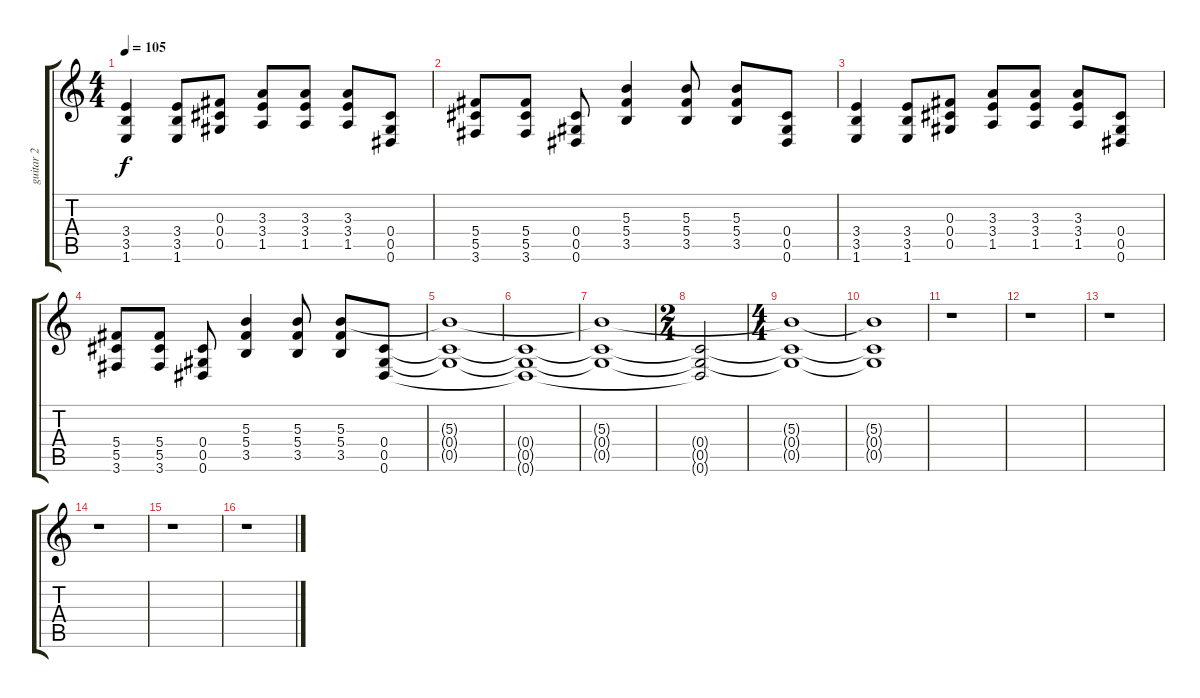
\track ("guitar 2" "guitar 2") {instrument overdrivenguitar}
\staff {score tabs}
\tuning (Eb4 Bb3 Gb3 Db3 Ab2 Eb2) {hide}
\ts (4 4)
\tempo 105
\clef g2
\ks c
(3.4 3.5 1.6).4{dy f} (3.4 3.5 1.6).8 (0.3 0.4 0.5).8 (3.3 3.4 1.5).8 (3.3 3.4 1.5).8 (3.3 3.4 1.5).8 (0.4 0.5 0.6).8 |
(5.4 5.5 3.6).8 (5.4 5.5 3.6).8 (0.4 0.5 0.6).8 (5.3 5.4 3.5).4 (5.3 5.4 3.5).8 (5.3 5.4 3.5).8 (0.4 0.5 0.6).8 |
(3.4 3.5 1.6).4 (3.4 3.5 1.6).8 (0.3 0.4 0.5).8 (3.3 3.4 1.5).8 (3.3 3.4 1.5).8 (3.3 3.4 1.5).8 (0.4 0.5 0.6).8 |
(5.4 5.5 3.6).8 (5.4 5.5 3.6).8 (0.4 0.5 0.6).8 (5.3 5.4 3.5).4 (5.3 5.4 3.5).8 (5.3 5.4 3.5).8 (0.4 0.5 0.6).8 |
(5.3{t} 0.4{t} 0.5{t}).1 |
(0.4{t} 0.5{t} 0.6{t}).1 |
(5.3{t} 0.4{t} 0.5{t}).1 |
\ts (2 4)
(0.4{t} 0.5{t} 0.6{t}).2 |
\ts (4 4)
(5.3{t} 0.4{t} 0.5{t}).1 |
(5.3{t} 0.4{t} 0.5{t}).1 |
r.1 |
r.1 |
r.1 |
r.1 |
r.1 |
r.1
